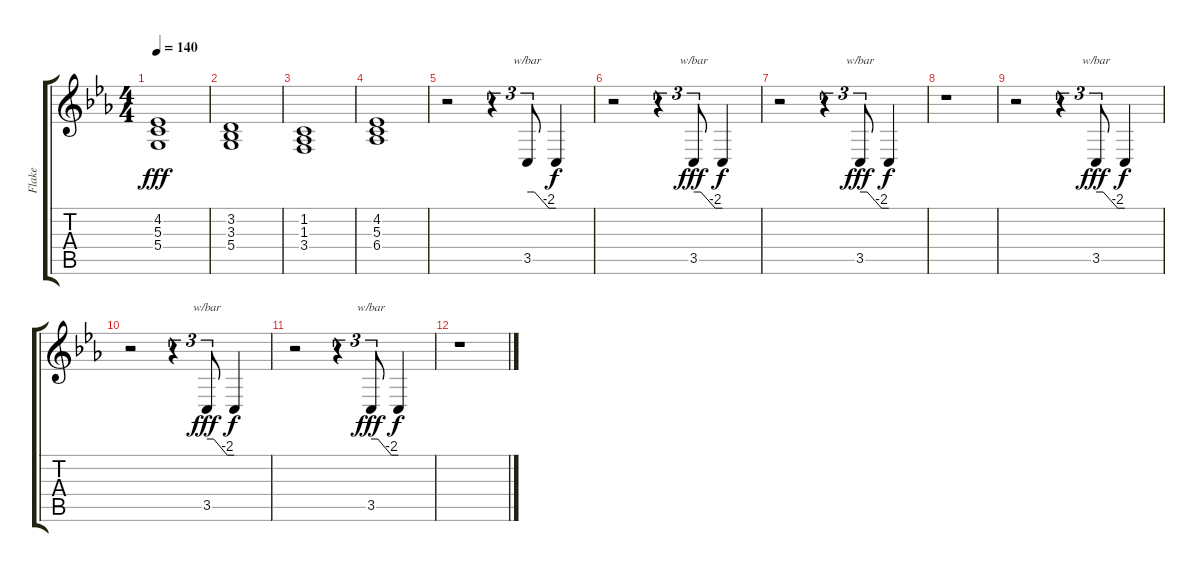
\track ("Flake" "Flake") {instrument stringensemble2}
\staff {score tabs}
\tuning (E4 B3 G3 D3 A2 E2) {hide}
\ts (4 4)
\tempo 140
\clef g2
\ks eb
(4.2 5.3 5.4).1{dy fff volume 12 instrument synthstrings1} |
(3.2 3.3 5.4).1 |
(1.2 1.3 3.4).1 |
(4.2 5.3 6.4).1 |
r.2{volume 16 instrument shakuhachi} r.4{tu (3 2)} 3.5.8{tu (3 2) tbe (custom default 0 0 15 0 45 -8 60 -8)} 3.5{t}.4{dy f} |
r.2 r.4{tu (3 2)} 3.5.8{tu (3 2) tbe (custom default 0 0 15 0 45 -8 60 -8) dy fff} 3.5{t}.4{dy f} |
r.2 r.4{tu (3 2)} 3.5.8{tu (3 2) tbe (custom default 0 0 15 0 45 -8 60 -8) dy fff} 3.5{t}.4{dy f} |
r.1 |
r.2{volume 16 instrument shakuhachi} r.4{tu (3 2)} 3.5.8{tu (3 2) tbe (custom default 0 0 15 0 45 -8 60 -8) dy fff} 3.5{t}.4{dy f} |
r.2 r.4{tu (3 2)} 3.5.8{tu (3 2) tbe (custom default 0 0 15 0 45 -8 60 -8) dy fff} 3.5{t}.4{dy f} |
r.2 r.4{tu (3 2)} 3.5.8{tu (3 2) tbe (custom default 0 0 15 0 45 -8 60 -8) dy fff} 3.5{t}.4{dy f} |
r.1
